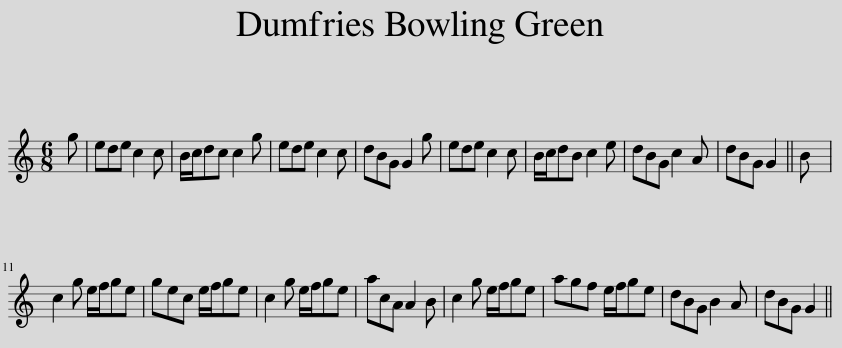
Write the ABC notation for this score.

X:1
L:1/8
M:6/8
I:linebreak $
K:C
V:1 treble
V:1
 g | ede c2 c | B/c/dc c2 g | ede c2 c | dBG G2 g | %5
 ede c2 c | B/c/dB c2 e | dBG c2 A | dBG G2 || B |$ %10
 c2 g e/f/ge | gec e/f/ge | c2 g e/f/ge | acA A2 B | c2 g e/f/ge | %15
 agf e/f/ge | dBG B2 A | dBG G2 || %18
